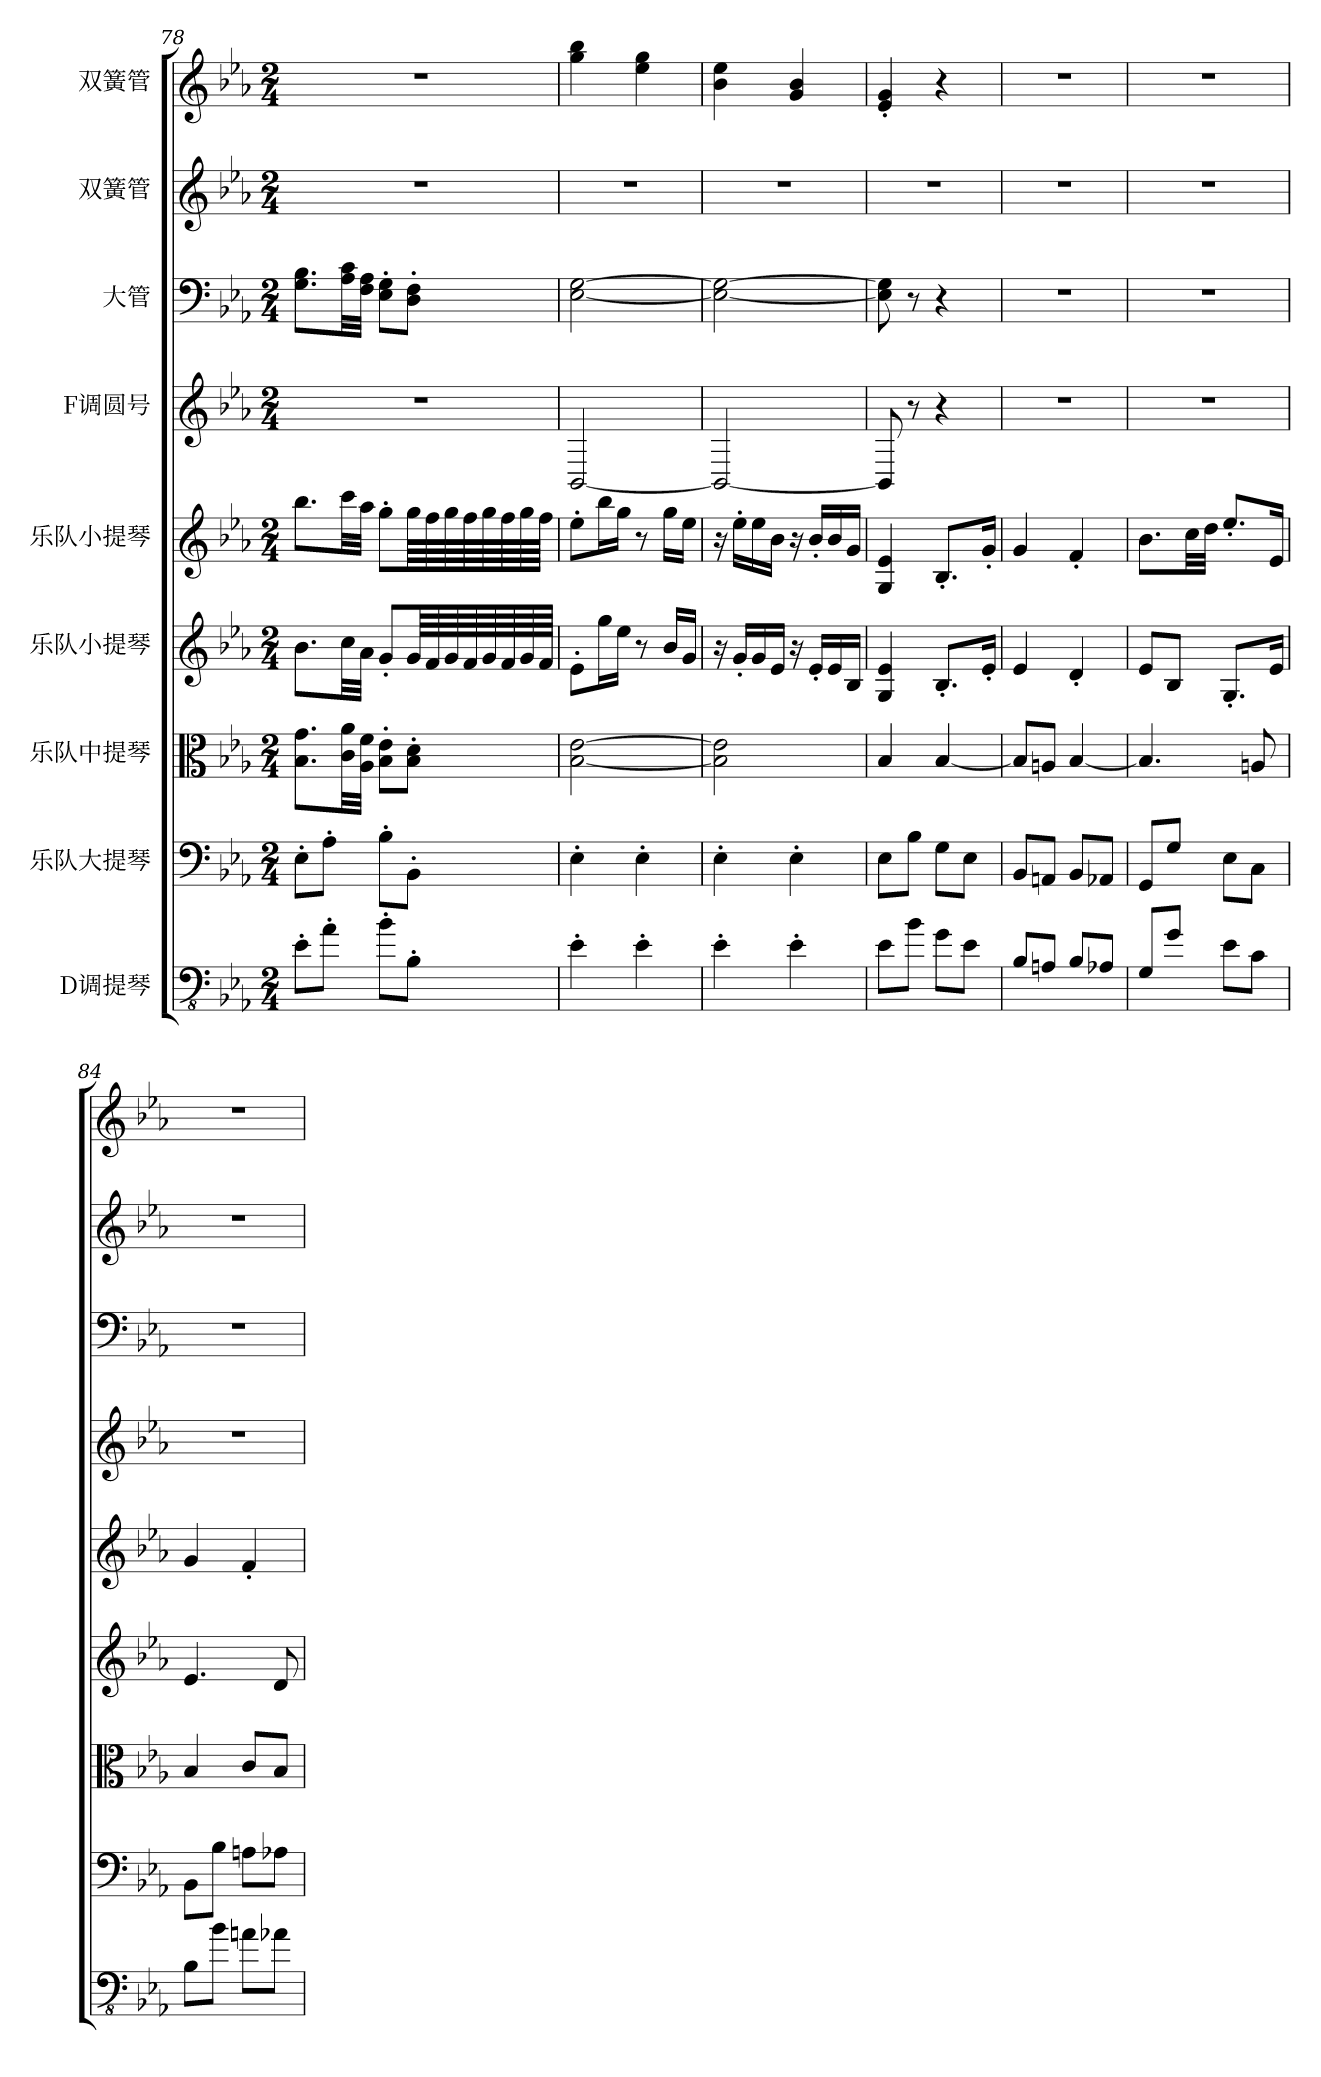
**kern	**kern	**kern	**kern	**kern	**kern	**kern	**kern	**kern
*part9	*part8	*part7	*part6	*part5	*part4	*part3	*part2	*part1
*staff9	*staff8	*staff7	*staff6	*staff5	*staff4	*staff3	*staff2	*staff1
*I"D调提琴	*I"乐队大提琴	*I"乐队中提琴	*I"乐队小提琴	*I"乐队小提琴	*I"F调圆号	*I"大管	*I"双簧管	*I"双簧管
*clefFv4	*clefF4	*clefC3	*clefG2	*clefG2	*clefG2	*clefF4	*clefG2	*clefG2
*ITrd7c12	*	*	*	*	*ITrd4c7	*	*	*
*k[b-e-a-]	*k[b-e-a-]	*k[b-e-a-]	*k[b-e-a-]	*k[b-e-a-]	*k[b-e-a-d-]	*k[b-e-a-]	*k[b-e-a-]	*k[b-e-a-]
*M2/4	*M2/4	*M2/4	*M2/4	*M2/4	*M2/4	*M2/4	*M2/4	*M2/4
=78	=78	=78	=78	=78	=78	=78	=78	=78
8EE-'\L	8E-'\L	8.B-\ 8.g\L	8.b-\L	8.bb-\L	2r	8.G\ 8.B-\L	2r	2r
8AA-'\J	8A-'\J	.	.	.	.	.	.	.
.	.	32c\ 32a-\LL	32cc\LL	32ccc\LL	.	32A-\ 32c\LL	.	.
.	.	32A-\ 32f\JJJ	32a-\JJJ	32aa-\JJJ	.	32F\ 32A-\JJJ	.	.
8BB-'\L	8B-'\L	8B-\' 8e-\'L	8g'/L	8gg'\L	.	8E-\' 8G\'L	.	.
8BBB-'\J	8BB-'\J	8B-\' 8d\'J	64g/LLL	64gg\LLL	.	8D\' 8F\'J	.	.
.	.	.	64f/	64ff\	.	.	.	.
.	.	.	64g/	64gg\	.	.	.	.
.	.	.	64f/	64ff\	.	.	.	.
.	.	.	64g/	64gg\	.	.	.	.
.	.	.	64f/	64ff\	.	.	.	.
.	.	.	64g/	64gg\	.	.	.	.
.	.	.	64f/JJJJ	64ff\JJJJ	.	.	.	.
=79	=79	=79	=79	=79	=79	=79	=79	=79
4EE-'\	4E-'\	[2B-\ [2e-\	8e-'\L	8ee-'\L	[2EE-/	[2E-\ [2G\	2r	4gg\ 4bb-\
.	.	.	16gg\L	16bb-\L	.	.	.	.
.	.	.	16ee-\JJ	16gg\JJ	.	.	.	.
*	*	*	*	*	*	*	*	*MM39
4EE-'\	4E-'\	.	8r	8r	.	.	.	4ee-\ 4gg\
.	.	.	16b-/LL	16gg\LL	.	.	.	.
.	.	.	16g/JJ	16ee-\JJ	.	.	.	.
=80	=80	=80	=80	=80	=80	=80	=80	=80
*	*	*	*	*	*	*	*	*MM38
4EE-'\	4E-'\	2B-\] 2e-\]	16r	16r	2EE-/_	2E-\_ 2G\_	2r	4b-\ 4ee-\
.	.	.	16g'/LL	16ee-'\LL	.	.	.	.
.	.	.	16g/	16ee-\	.	.	.	.
.	.	.	16e-/JJ	16b-\JJ	.	.	.	.
*	*	*	*	*	*	*	*	*MM37
4EE-'\	4E-'\	.	16r	16r	.	.	.	4g/ 4b-/
.	.	.	16e-'/LL	16b-'/LL	.	.	.	.
.	.	.	16e-/	16b-/	.	.	.	.
.	.	.	16B-/JJ	16g/JJ	.	.	.	.
!!LO:PB:g=z
=81	=81	=81	=81	=81	=81	=81	=81	=81
*	*	*	*	*	*	*	*	*MM40
8EE-\L	8E-\L	4B-/	4G/ 4e-/	4G/ 4e-/	8EE-/]	8E-\] 8G\]	2r	4e-/' 4g/'
8BB-\J	8B-\J	.	.	.	8r	8r	.	.
8GG\L	8G\L	[4B-/	8.B-'/L	8.B-'/L	4r	4r	.	4r
8EE-\J	8E-\J	.	.	.	.	.	.	.
.	.	.	16e-'/Jk	16g'/Jk	.	.	.	.
=82	=82	=82	=82	=82	=82	=82	=82	=82
8BBB-/L	8BB-/L	8B-/L]	4e-/	4g/	2r	2r	2r	2r
8AAAn/J	8AAn/J	8An/J	.	.	.	.	.	.
8BBB-/L	8BB-/L	[4B-/	4d'/	4f'/	.	.	.	.
8AAA-X/J	8AA-X/J	.	.	.	.	.	.	.
=83	=83	=83	=83	=83	=83	=83	=83	=83
8GGG/L	8GG/L	4.B-/]	8e-/L	8.b-\L	2r	2r	2r	2r
8GG/J	8G/J	.	8B-/J	.	.	.	.	.
.	.	.	.	32cc\LL	.	.	.	.
.	.	.	.	32dd\JJJ	.	.	.	.
8EE-\L	8E-\L	.	8.G'/L	8.ee-'/L	.	.	.	.
8CC\J	8C\J	8An/	.	.	.	.	.	.
.	.	.	16e-/Jk	16e-/Jk	.	.	.	.
=84	=84	=84	=84	=84	=84	=84	=84	=84
8BBB-\L	8BB-\L	4B-/	4.e-/	4g/	2r	2r	2r	2r
8BB-\J	8B-\J	.	.	.	.	.	.	.
8AAn\L	8An\L	8c/L	.	4f'/	.	.	.	.
8AA-X\J	8A-X\J	8B-/J	8d/	.	.	.	.	.
=	=	=	=	=	=	=	=	=
*-	*-	*-	*-	*-	*-	*-	*-	*-
